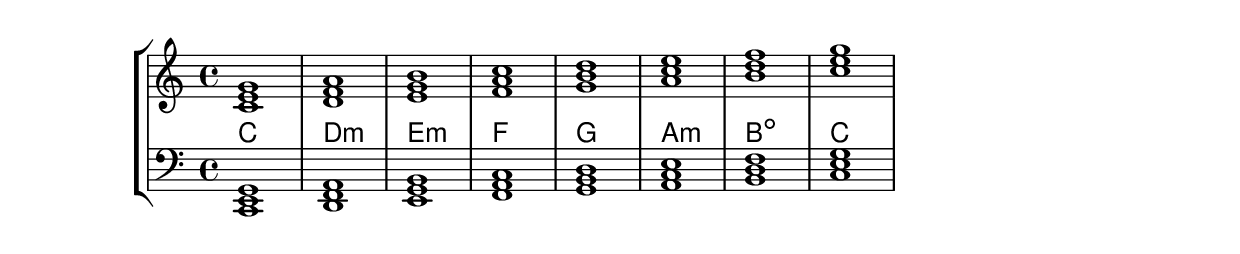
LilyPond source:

% Description: Chord tool for the key of C Major
% Author: Talos Thoren
% Date: January 23, 2013

\version "2.16.1"

% Defining variables
c_maj_triads = { \key c \major <c e g>1 <d f a> <e g b> <f a c> <g b d> <a c e> <b d f> <c e g> }
c_maj_triadNames = \new ChordNames { \c_maj_triads }
chordTool = \new StaffGroup
{
  <<
  \new Staff
  {
    \relative c'
    << 
      \c_maj_triads 
      \c_maj_triadNames 
    >>
  }
  \new Staff \relative c,
  {
    \clef bass
    <<
      \c_maj_triads
    >>
  }
  >>
}

\score
{
  \chordTool
}

